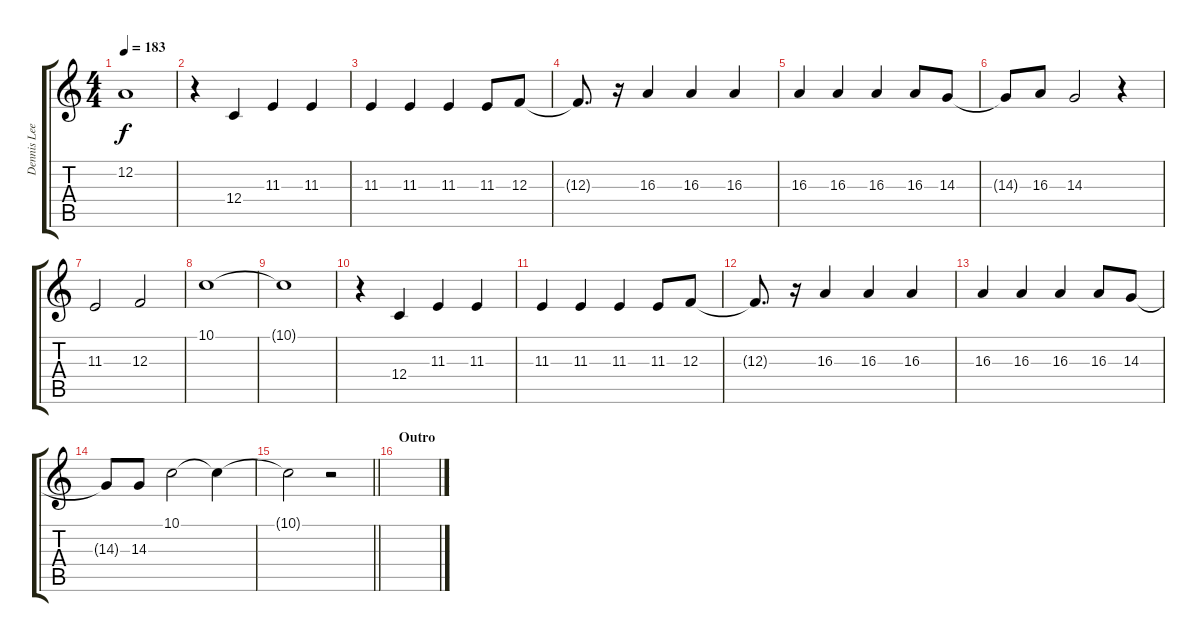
\track ("Dennis Lee - Vocals" "Dennis Lee") {instrument altosax}
\staff {score tabs}
\tuning (D4 A3 F3 C3 G2 D2) {hide}
\ts (4 4)
\tempo 183
\clef g2
\ks c
12.2{t}.1{dy f} |
r.4 12.4.4 11.3.4 11.3.4 |
11.3.4 11.3.4 11.3.4 11.3.8 12.3.8 |
12.3{t}.8{d} r.16 16.3.4 16.3.4 16.3.4 |
16.3.4 16.3.4 16.3.4 16.3.8 14.3.8 |
14.3{t}.8 16.3.8 14.3.2 r.4 |
11.3.2 12.3.2 |
10.1.1 |
10.1{t}.1 |
r.4 12.4.4 11.3.4 11.3.4 |
11.3.4 11.3.4 11.3.4 11.3.8 12.3.8 |
12.3{t}.8{d} r.16 16.3.4 16.3.4 16.3.4 |
16.3.4 16.3.4 16.3.4 16.3.8 14.3.8 |
14.3{t}.8 14.3.8 10.1.2 10.1{t}.4 |
\barLineRight lightlight
10.1{t}.2 r.2 |
\section ("" "Outro")
